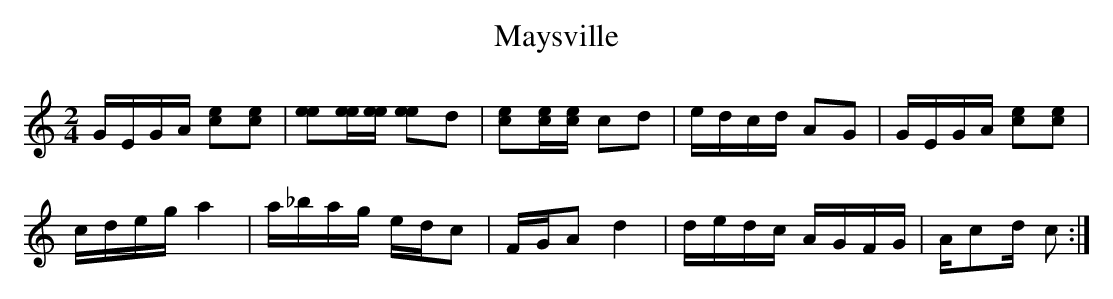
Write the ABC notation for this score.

X:1
T:Maysville
M:2/4
L:1/8
K:C
G/E/G/A/ [ce][ce]|[ee][e/e/][e/e/] [ee]d|[ce][c/e/][c/e/] cd|e/d/c/d/ AG|G/E/G/A/ [ce][ce]|
c/d/e/g/ a2|a/_b/a/g/ e/d/c|F/G/A d2|d/e/d/c/ A/G/F/G/|A/cd/ c:|]
